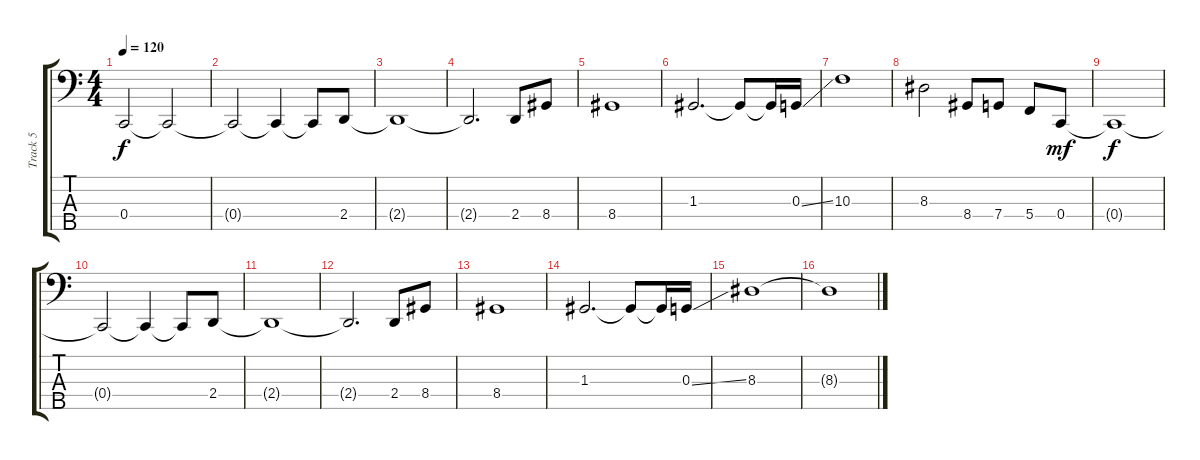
\track ("Track 5" "Track 5") {mute instrument electricbasspick}
\staff {score tabs}
\tuning (F2 C2 G1 C1 A0) {hide}
\ts (4 4)
\tempo 120
\clef f4
\ks c
0.4{t}.2{dy f} 0.4{t}.2 |
0.4{t}.2 0.4{t}.4 0.4{t}.8 2.4.8 |
2.4{t}.1 |
2.4{t}.2{d} 2.4.8 8.4.8 |
8.4.1 |
1.3.2{d} 1.3{t}.8 1.3{t}.16 0.3{ss}.16 |
10.3.1 |
8.3.2 8.4.8 7.4.8 5.4.8 0.4.8{dy mf} |
0.4{t}.1{dy f} |
0.4{t}.2 0.4{t}.4 0.4{t}.8 2.4.8 |
2.4{t}.1 |
2.4{t}.2{d} 2.4.8 8.4.8 |
8.4.1 |
1.3.2{d} 1.3{t}.8 1.3{t}.16 0.3{ss}.16 |
8.3.1 |
8.3{t}.1
